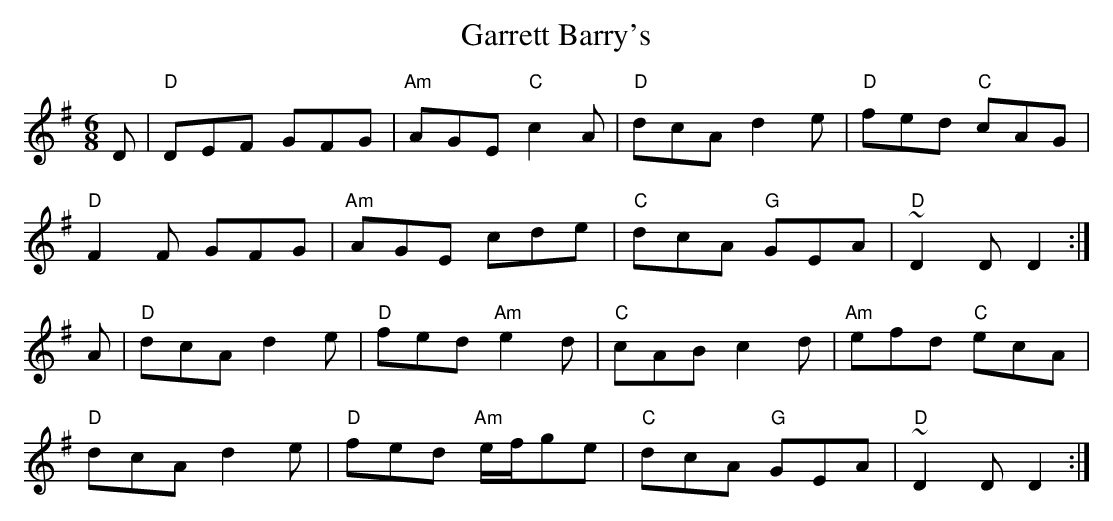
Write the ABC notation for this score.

X:1
T:Garrett Barry's
M:6/8
L:1/8
K:G
D | "D" DEF  GFG | "Am" AGE "C"  c2   A | "D" dcA    d2 e | "D"  fed "C" cAG |
    "D" F2 F GFG | "Am" AGE         cde | "C" dcA "G" GEA | "D"  ~D2   D  D2 :|
A | "D" dcA d2 e | "D"  fed "Am" e2   d | "C" cAB    c2 d | "Am" efd "C" ecA |
    "D" dcA d2 e | "D"  fed "Am" e/f/ge | "C" dcA "G" GEA | "D"  ~D2   D  D2 :|
